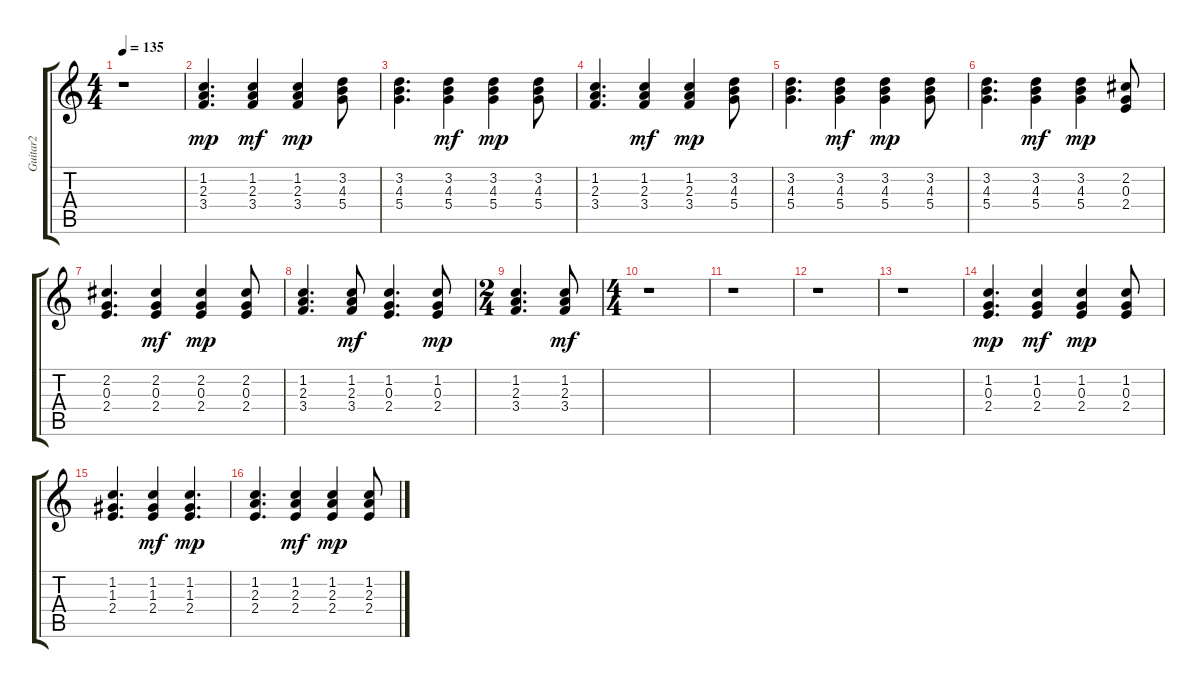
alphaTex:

\track ("Guitar2" "Guitar2") {instrument acousticguitarsteel}
\staff {score tabs}
\tuning (E4 B3 G3 D3 A2 E2) {hide}
\ts (4 4)
\tempo 135
\clef g2
\ks c
r.1{dy mp} |
(1.2 2.3 3.4).4{d} (1.2 2.3 3.4).4{dy mf} (1.2 2.3 3.4).4{dy mp} (3.2 4.3 5.4).8 |
(3.2 4.3 5.4).4{d} (3.2 4.3 5.4).4{dy mf} (3.2 4.3 5.4).4{dy mp} (3.2 4.3 5.4).8 |
(1.2 2.3 3.4).4{d} (1.2 2.3 3.4).4{dy mf} (1.2 2.3 3.4).4{dy mp} (3.2 4.3 5.4).8 |
(3.2 4.3 5.4).4{d} (3.2 4.3 5.4).4{dy mf} (3.2 4.3 5.4).4{dy mp} (3.2 4.3 5.4).8 |
(3.2 4.3 5.4).4{d} (3.2 4.3 5.4).4{dy mf} (3.2 4.3 5.4).4{dy mp} (2.2 0.3 2.4).8 |
(2.2 0.3 2.4).4{d} (2.2 0.3 2.4).4{dy mf} (2.2 0.3 2.4).4{dy mp} (2.2 0.3 2.4).8 |
(1.2 2.3 3.4).4{d} (1.2 2.3 3.4).8{dy mf} (1.2 0.3 2.4).4{d} (1.2 0.3 2.4).8{dy mp} |
\ts (2 4)
(1.2 2.3 3.4).4{d} (1.2 2.3 3.4).8{dy mf} |
\ts (4 4)
r.1 |
r.1 |
r.1 |
r.1 |
(1.2 0.3 2.4).4{d dy mp} (1.2 0.3 2.4).4{dy mf} (1.2 0.3 2.4).4{dy mp} (1.2 0.3 2.4).8 |
(1.2 1.3 2.4).4{d} (1.2 1.3 2.4).4{dy mf} (1.2 1.3 2.4).4{d dy mp} |
(1.2 2.3 2.4).4{d} (1.2 2.3 2.4).4{dy mf} (1.2 2.3 2.4).4{dy mp} (1.2 2.3 2.4).8
